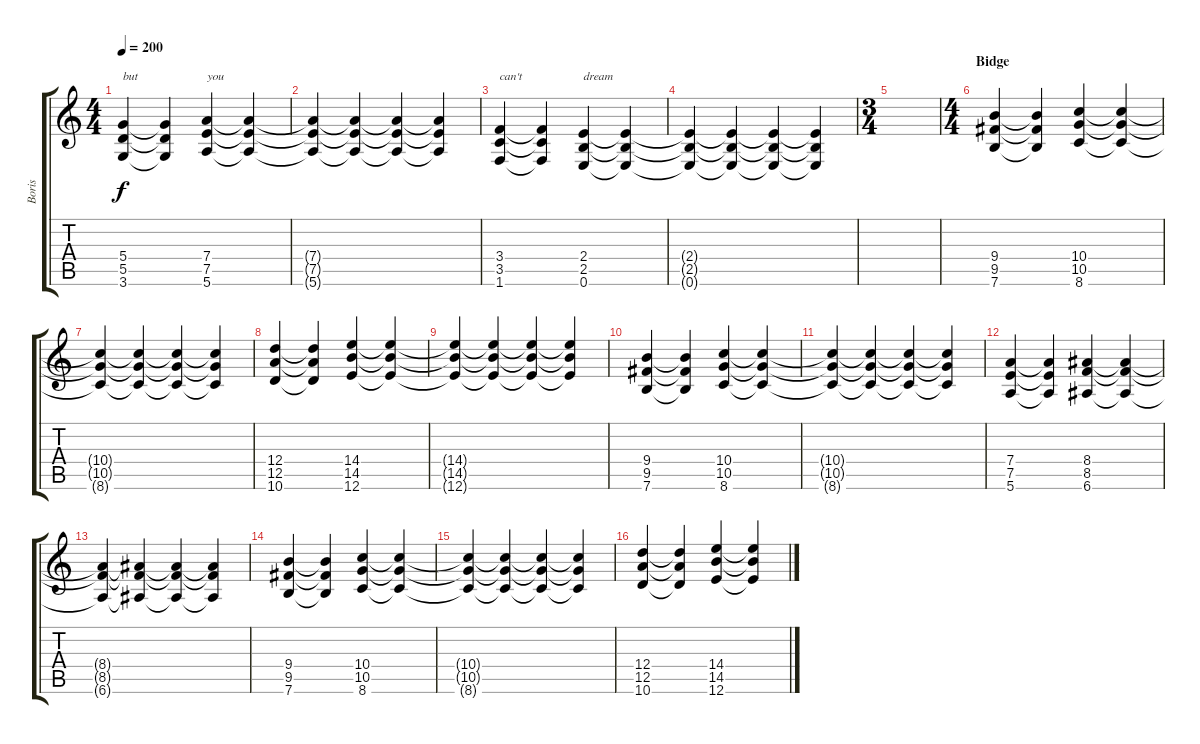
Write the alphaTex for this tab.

\track ("Boris" "Boris") {instrument distortionguitar}
\staff {score tabs}
\tuning (E4 B3 G3 D3 A2 E2) {hide}
\ts (4 4)
\tempo 200
\clef g2
\ks c
(5.4 5.5 3.6).4{txt "but" dy f} (5.4{t} 5.5{t} 3.6{t}).4 (7.4 7.5 5.6).4{txt "you"} (7.4{t} 7.5{t} 5.6{t}).4 |
(7.4{t} 7.5{t} 5.6{t}).4 (7.4{t} 7.5{t} 5.6{t}).4 (7.4{t} 7.5{t} 5.6{t}).4 (7.4{t} 7.5{t} 5.6{t}).4 |
(3.4 3.5 1.6).4{txt "can't"} (3.4{t} 3.5{t} 1.6{t}).4 (2.4 2.5 0.6).4{txt "dream"} (2.4{t} 2.5{t} 0.6{t}).4 |
(2.4{t} 2.5{t} 0.6{t}).4 (2.4{t} 2.5{t} 0.6{t}).4 (2.4{t} 2.5{t} 0.6{t}).4 (2.4{t} 2.5{t} 0.6{t}).4 |
\ts (3 4)
|
\ts (4 4)
\section ("" "Bidge")
(9.4 9.5 7.6).4 (9.4{t} 9.5{t} 7.6{t}).4 (10.4 10.5 8.6).4 (10.4{t} 10.5{t} 8.6{t}).4 |
(10.4{t} 10.5{t} 8.6{t}).4 (10.4{t} 10.5{t} 8.6{t}).4 (10.4{t} 10.5{t} 8.6{t}).4 (10.4{t} 10.5{t} 8.6{t}).4 |
(12.4 12.5 10.6).4 (12.4{t} 12.5{t} 10.6{t}).4 (14.4 14.5 12.6).4 (14.4{t} 14.5{t} 12.6{t}).4 |
(14.4{t} 14.5{t} 12.6{t}).4 (14.4{t} 14.5{t} 12.6{t}).4 (14.4{t} 14.5{t} 12.6{t}).4 (14.4{t} 14.5{t} 12.6{t}).4 |
(9.4 9.5 7.6).4 (9.4{t} 9.5{t} 7.6{t}).4 (10.4 10.5 8.6).4 (10.4{t} 10.5{t} 8.6{t}).4 |
(10.4{t} 10.5{t} 8.6{t}).4 (10.4{t} 10.5{t} 8.6{t}).4 (10.4{t} 10.5{t} 8.6{t}).4 (10.4{t} 10.5{t} 8.6{t}).4 |
(7.4 7.5 5.6).4 (7.4{t} 7.5{t} 5.6{t}).4 (8.4 8.5 6.6).4 (8.4{t} 8.5{t} 6.6{t}).4 |
(8.4{t} 8.5{t} 6.6{t}).4 (8.4{t} 8.5{t} 6.6{t}).4 (8.4{t} 8.5{t} 6.6{t}).4 (8.4{t} 8.5{t} 6.6{t}).4 |
(9.4 9.5 7.6).4 (9.4{t} 9.5{t} 7.6{t}).4 (10.4 10.5 8.6).4 (10.4{t} 10.5{t} 8.6{t}).4 |
(10.4{t} 10.5{t} 8.6{t}).4 (10.4{t} 10.5{t} 8.6{t}).4 (10.4{t} 10.5{t} 8.6{t}).4 (10.4{t} 10.5{t} 8.6{t}).4 |
(12.4 12.5 10.6).4 (12.4{t} 12.5{t} 10.6{t}).4 (14.4 14.5 12.6).4 (14.4{t} 14.5{t} 12.6{t}).4
